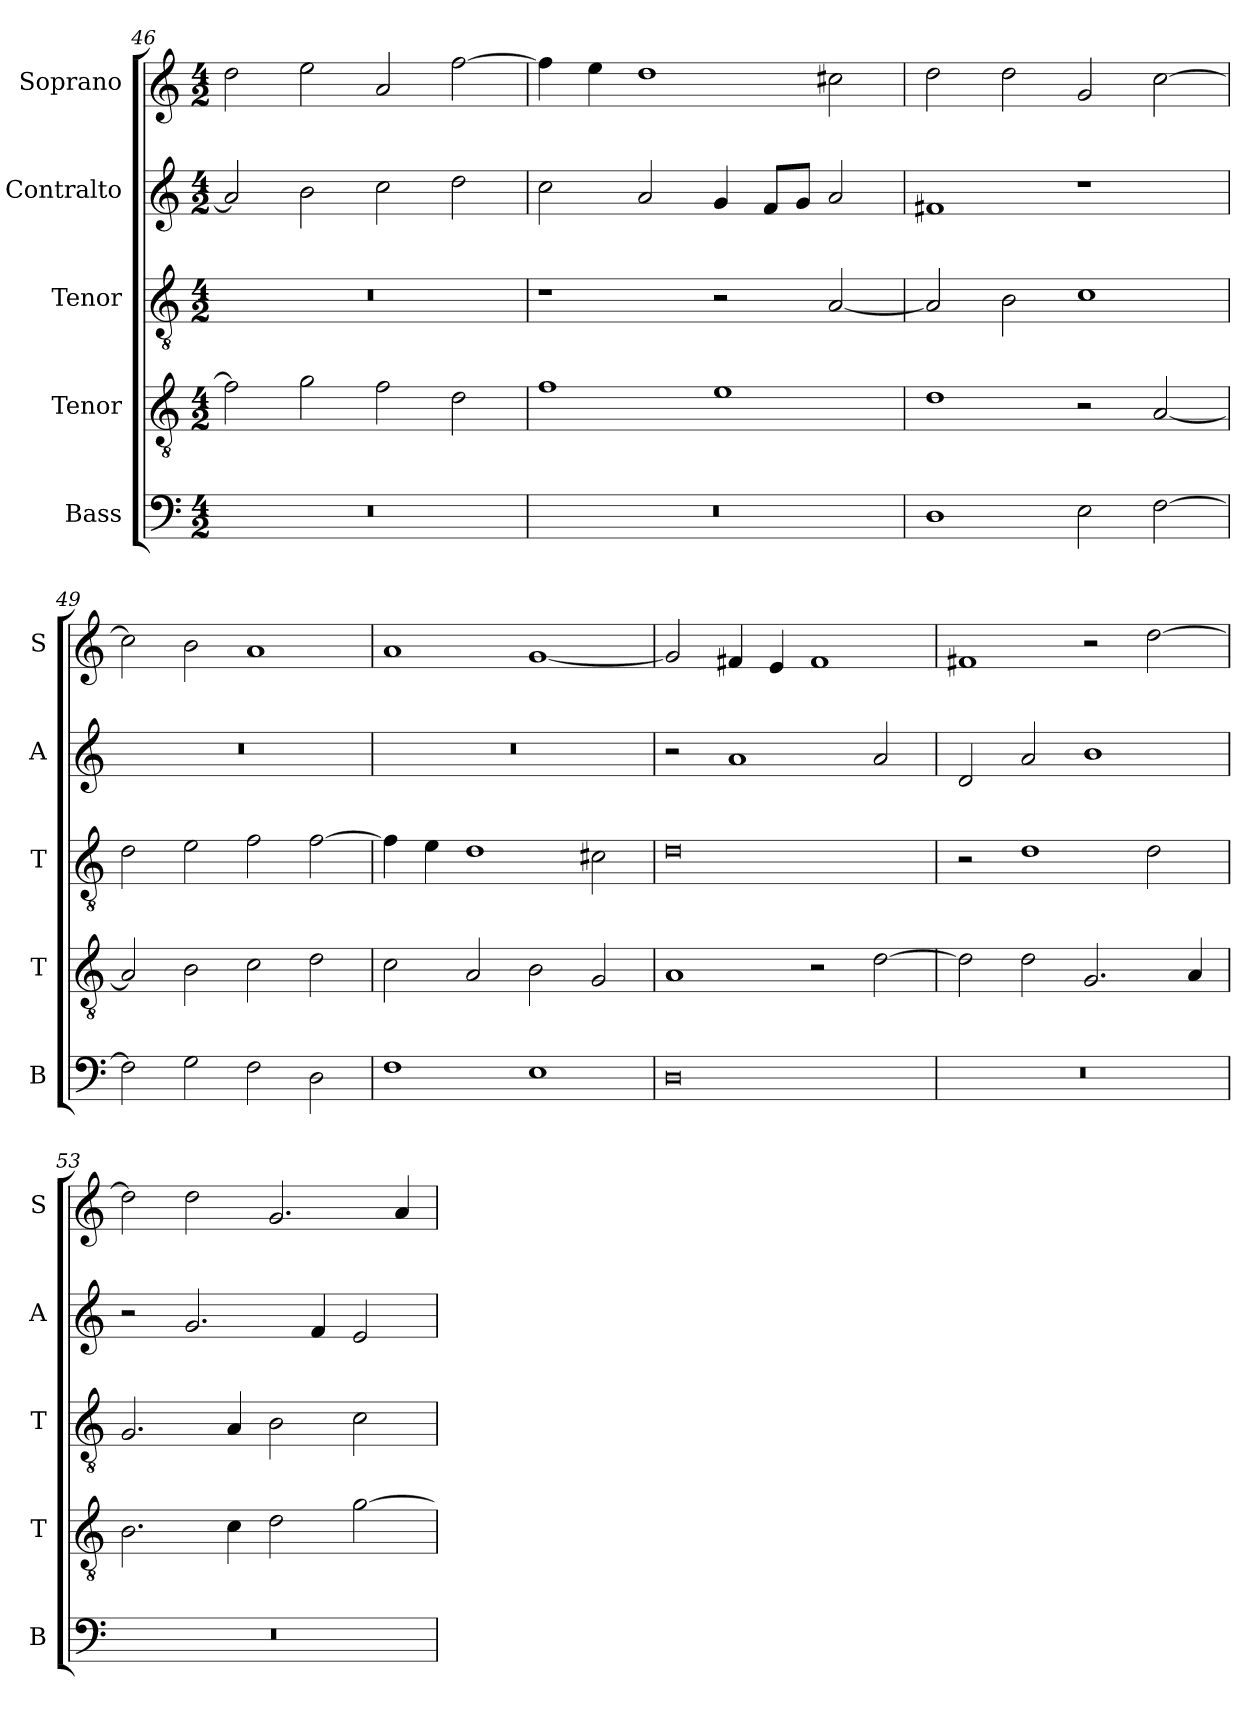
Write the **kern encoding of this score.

**kern	**kern	**kern	**kern	**kern
*part5	*part4	*part3	*part2	*part1
*staff5	*staff4	*staff3	*staff2	*staff1
*I"Bass	*I"Tenor	*I"Tenor	*I"Contralto	*I"Soprano
*I'B	*I'T	*I'T	*I'A	*I'S
*clefF4	*clefGv2	*clefGv2	*clefG2	*clefG2
*k[]	*k[]	*k[]	*k[]	*k[]
*G:mix	*G:mix	*G:mix	*G:mix	*G:mix
*M4/2	*M4/2	*M4/2	*M4/2	*M4/2
=46	=46	=46	=46	=46
0r	2f]	0r	2a]	2dd
.	2g	.	2b	2ee
.	2f	.	2cc	2a
.	2d	.	2dd	[2ff
=47	=47	=47	=47	=47
0r	1f	1r	2cc	4ff]
.	.	.	.	4ee
.	.	.	2a	1dd
.	1e	2r	4g	.
.	.	.	8f/L	.
.	.	.	8g/J	.
.	.	[2A	2a	2cc#X
=48	=48	=48	=48	=48
1D	1d	2A]	1f#X	2dd
.	.	2B	.	2dd
2E	2r	1c	1r	2g
[2F	[2A	.	.	[2cc
=49	=49	=49	=49	=49
2F]	2A]	2d	0r	2cc]
2G	2B	2e	.	2b
2F	2c	2f	.	1a
2D	2d	[2f	.	.
=50	=50	=50	=50	=50
1F	2c	4f]	0r	1a
.	.	4e	.	.
.	2A	1d	.	.
1E	2B	.	.	[1g
.	2G	2c#X	.	.
=51	=51	=51	=51	=51
0D	1A	0d	2r	2g]
.	.	.	1a	4f#X
.	.	.	.	4e
.	2r	.	.	1f#
.	[2d	.	2a	.
=52	=52	=52	=52	=52
0r	2d]	2r	2d	1f#X
.	2d	1d	2a	.
.	2.G	.	1b	2r
.	.	2d	.	[2dd
.	4A	.	.	.
=53	=53	=53	=53	=53
0r	2.B	2.G	2r	2dd]
.	.	.	2.g	2dd
.	4c	4A	.	.
.	2d	2B	.	2.g
.	.	.	4f	.
.	[2g	2c	2e	.
.	.	.	.	4a
=	=	=	=	=
*-	*-	*-	*-	*-
